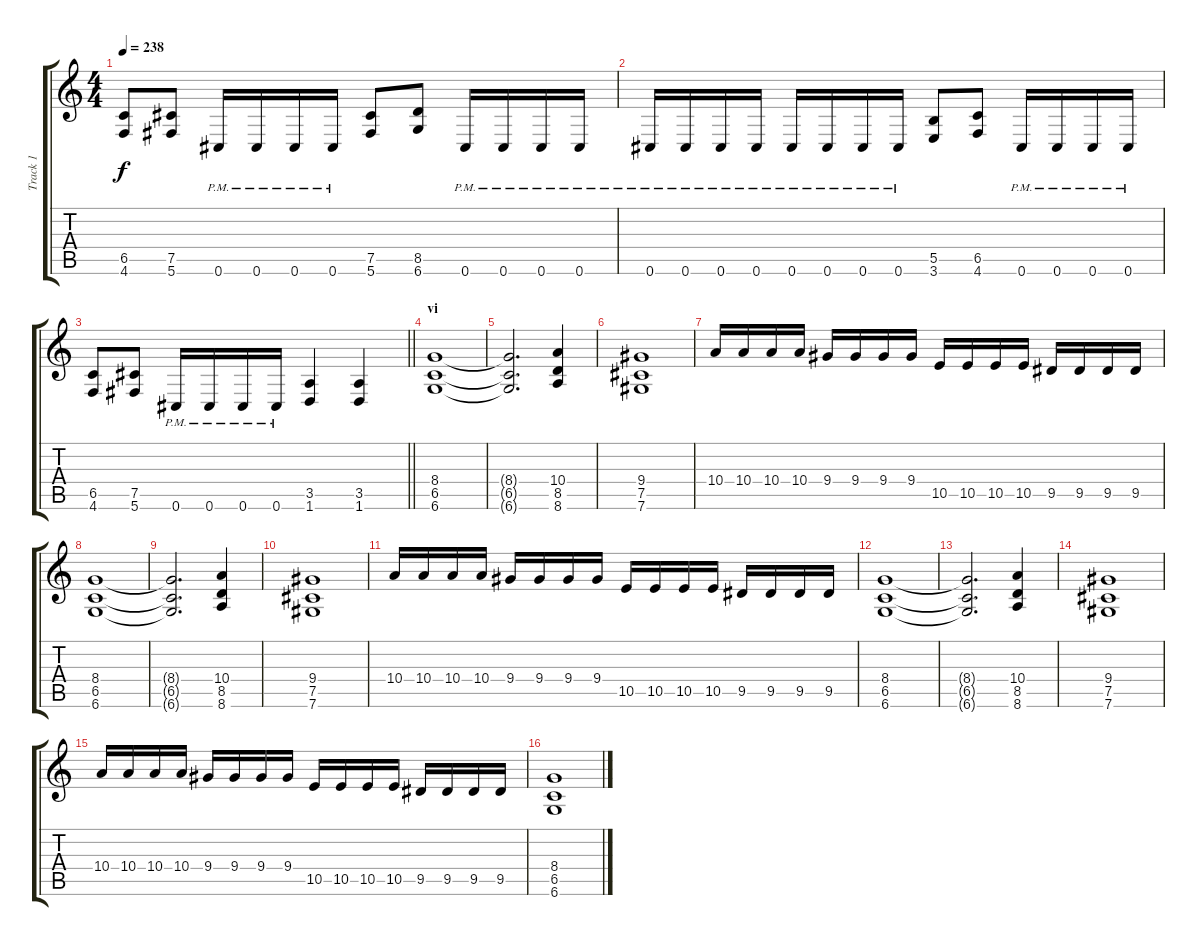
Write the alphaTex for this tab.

\track ("Track 1" "Track 1") {instrument distortionguitar}
\staff {score tabs}
\tuning (Db4 Ab3 E3 B2 Gb2 Db2) {hide}
\ts (4 4)
\tempo 238
\clef g2
\ks c
(6.5 4.6).8{dy f} (7.5 5.6).8 0.6{pm}.16 0.6{pm}.16 0.6{pm}.16 0.6{pm}.16 (7.5 5.6).8 (8.5 6.6).8 0.6{pm}.16 0.6{pm}.16 0.6{pm}.16 0.6{pm}.16 |
0.6{pm}.16 0.6{pm}.16 0.6{pm}.16 0.6{pm}.16 0.6{pm}.16 0.6{pm}.16 0.6{pm}.16 0.6{pm}.16 (5.5 3.6).8 (6.5 4.6).8 0.6{pm}.16 0.6{pm}.16 0.6{pm}.16 0.6{pm}.16 |
\barLineRight lightlight
(6.5 4.6).8 (7.5 5.6).8 0.6{pm}.16 0.6{pm}.16 0.6{pm}.16 0.6{pm}.16 (3.5 1.6).4 (3.5 1.6).4 |
\section ("" "vi")
(8.4 6.5 6.6).1 |
(8.4{t} 6.5{t} 6.6{t}).2{d} (10.4 8.5 8.6).4 |
(9.4 7.5 7.6).1 |
10.4.16 10.4.16 10.4.16 10.4.16 9.4.16 9.4.16 9.4.16 9.4.16 10.5.16 10.5.16 10.5.16 10.5.16 9.5.16 9.5.16 9.5.16 9.5.16 |
(8.4 6.5 6.6).1 |
(8.4{t} 6.5{t} 6.6{t}).2{d} (10.4 8.5 8.6).4 |
(9.4 7.5 7.6).1 |
10.4.16 10.4.16 10.4.16 10.4.16 9.4.16 9.4.16 9.4.16 9.4.16 10.5.16 10.5.16 10.5.16 10.5.16 9.5.16 9.5.16 9.5.16 9.5.16 |
(8.4 6.5 6.6).1 |
(8.4{t} 6.5{t} 6.6{t}).2{d} (10.4 8.5 8.6).4 |
(9.4 7.5 7.6).1 |
10.4.16 10.4.16 10.4.16 10.4.16 9.4.16 9.4.16 9.4.16 9.4.16 10.5.16 10.5.16 10.5.16 10.5.16 9.5.16 9.5.16 9.5.16 9.5.16 |
(8.4 6.5 6.6).1
